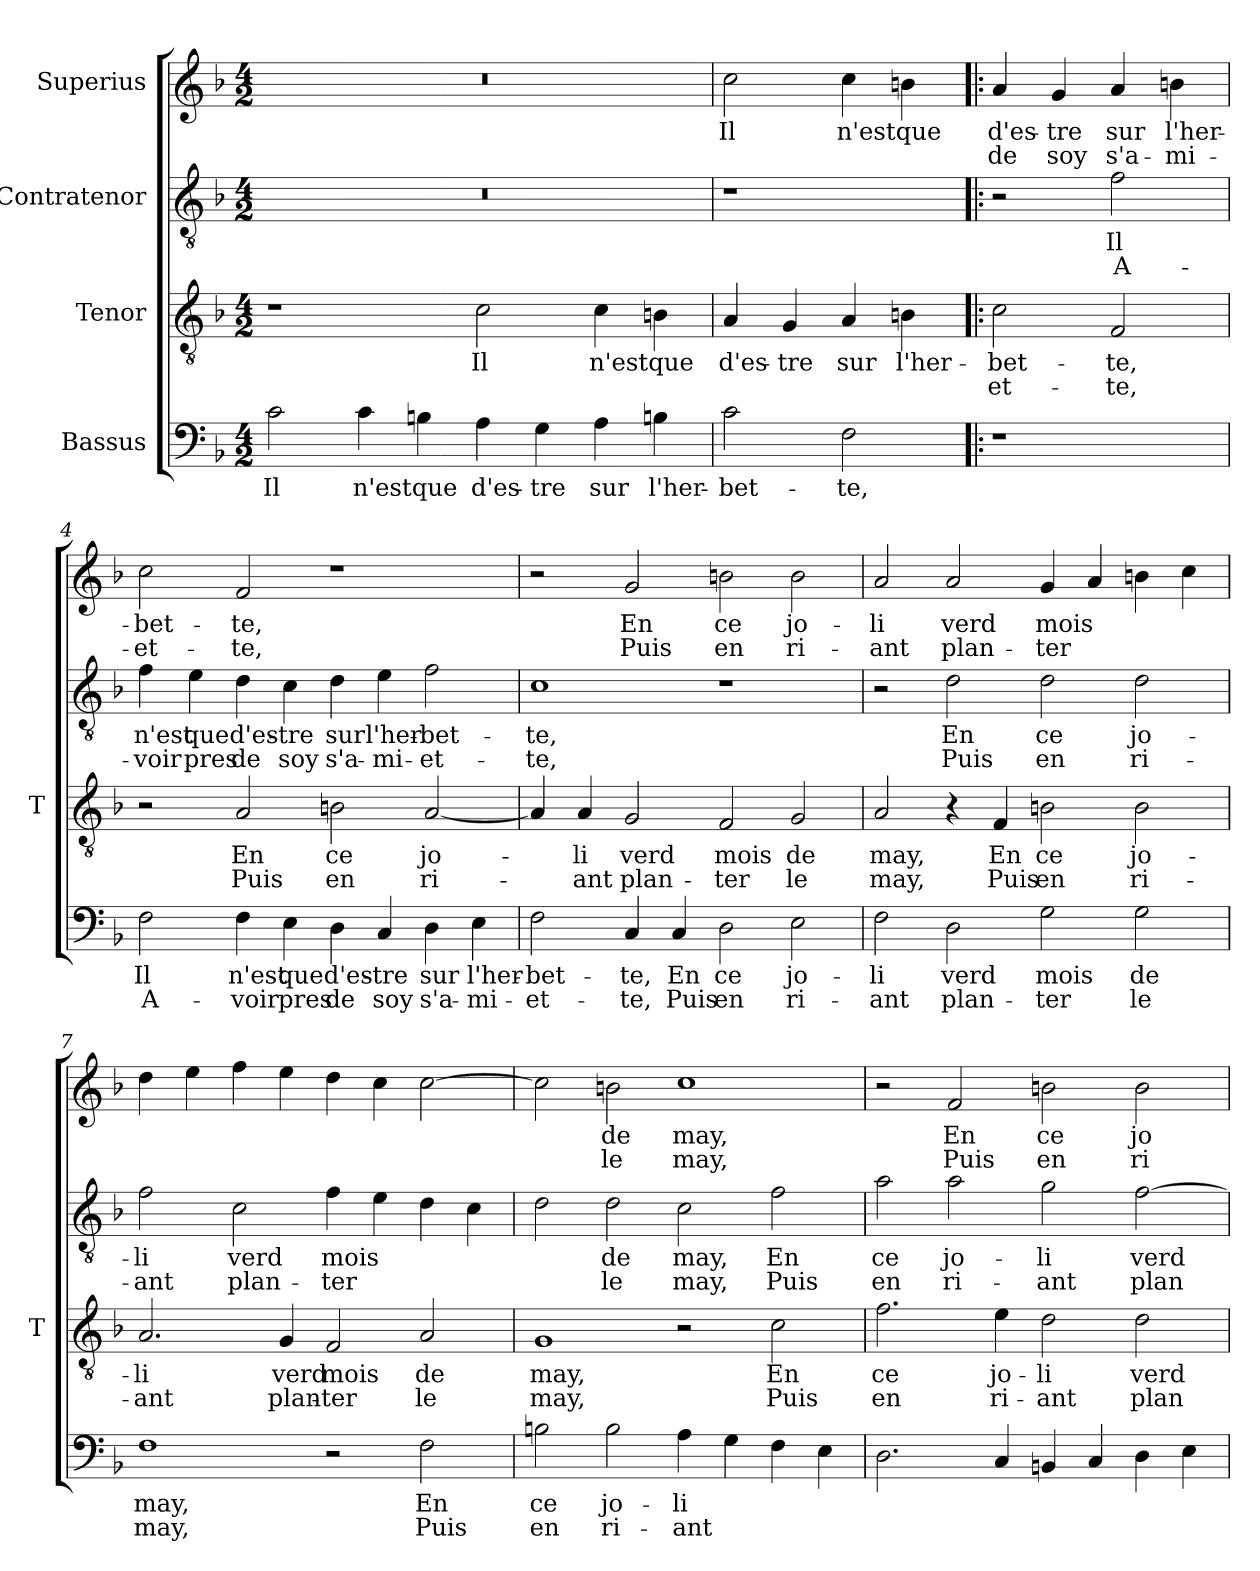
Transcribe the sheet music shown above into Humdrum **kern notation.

**kern	**text	**text	**kern	**text	**text	**kern	**text	**text	**kern	**text	**text
*part4	*part4	*part4	*part3	*part3	*part3	*part2	*part2	*part2	*part1	*part1	*part1
*staff4	*staff4	*staff4	*staff3	*staff3	*staff3	*staff2	*staff2	*staff2	*staff1	*staff1	*staff1
*I"Bassus	*	*	*I"Tenor	*	*	*I"Contratenor	*	*	*I"Superius	*	*
*	*	*	*I'T	*	*	*	*	*	*	*	*
*clefF4	*	*	*clefGv2	*	*	*clefGv2	*	*	*clefG2	*	*
*k[b-]	*	*	*k[b-]	*	*	*k[b-]	*	*	*k[b-]	*	*
*M4/2	*	*	*M4/2	*	*	*M4/2	*	*	*M4/2	*	*
=1	=1	=1	=1	=1	=1	=1	=1	=1	=1	=1	=1
2c	-Il	.	1r	.	.	0r	.	.	0r	.	.
4c	-n'est	.	.	.	.	.	.	.	.	.	.
4Bn	-que	.	.	.	.	.	.	.	.	.	.
4A	d'es-	.	2c	-Il	.	.	.	.	.	.	.
4G	-tre	.	.	.	.	.	.	.	.	.	.
4A	-sur	.	4c	-n'est	.	.	.	.	.	.	.
4Bn	l'her-	.	4Bn	-que	.	.	.	.	.	.	.
=2	=2	=2	=2	=2	=2	=2	=2	=2	=2	=2	=2
2c	bet-	.	4A	d'es-	.	1r	.	.	2cc	-Il	.
.	.	.	4G	-tre	.	.	.	.	.	.	.
2F	-te,	.	4A	-sur	.	.	.	.	4cc	-n'est	.
.	.	.	4Bn	l'her-	.	.	.	.	4bn	-que	.
=3!|:	=3!|:	=3!|:	=3!|:	=3!|:	=3!|:	=3!|:	=3!|:	=3!|:	=3!|:	=3!|:	=3!|:
1r	.	.	2c	bet-	- et-	2r	.	.	4a	d'es-	-de
.	.	.	.	.	.	.	.	.	4g	-tre	-soy
.	.	.	2F	-te,	-te,	2f	-Il	A-	4a	-sur	s'a-
.	.	.	.	.	.	.	.	.	4bn	l'her-	mi-
=4	=4	=4	=4	=4	=4	=4	=4	=4	=4	=4	=4
2F	-Il	A-	2r	.	.	4f	-n'est	-voir	2cc	bet-	et-
.	.	.	.	.	.	4e	-que	-pres	.	.	.
4F	-n'est	-voir	2A	-En	-Puis	4d	d'es-	-de	2f	-te,	-te,
4E	-que	-pres	.	.	.	4c	-tre	-soy	.	.	.
4D	d'es-	-de	2Bn	-ce	-en	4d	-sur	s'a-	1r	.	.
4C	-tre	-soy	.	.	.	4e	l'her-	mi-	.	.	.
4D	-sur	s'a-	[2A	jo-	ri-	2f	bet-	et-	.	.	.
4E	l'her-	mi-	.	.	.	.	.	.	.	.	.
=5	=5	=5	=5	=5	=5	=5	=5	=5	=5	=5	=5
2F	bet-	et-	4A]	.	.	1c	-te,	-te,	2r	.	.
.	.	.	4A	-li	-ant	.	.	.	.	.	.
4C	-te,	-te,	2G	-verd	plan-	.	.	.	2g	-En	-Puis
4C	-En	-Puis	.	.	.	.	.	.	.	.	.
2D	-ce	-en	2F	-mois	-ter	1r	.	.	2bn	-ce	-en
2E	jo-	ri-	2G	-de	-le	.	.	.	2b	jo-	ri-
=6	=6	=6	=6	=6	=6	=6	=6	=6	=6	=6	=6
2F	-li	-ant	2A	-may,	-may,	2r	.	.	2a	-li	-ant
2D	-verd	plan-	4r	.	.	2d	-En	-Puis	2a	-verd	plan-
.	.	.	4F	-En	-Puis	.	.	.	.	.	.
2G	-mois	-ter	2Bn	-ce	-en	2d	-ce	-en	4g	-mois	-ter
.	.	.	.	.	.	.	.	.	4a	.	.
2G	-de	-le	2B	jo-	ri-	2d	jo-	ri-	4bn	.	.
.	.	.	.	.	.	.	.	.	4cc	.	.
=7	=7	=7	=7	=7	=7	=7	=7	=7	=7	=7	=7
1F	-may,	-may,	2.A	-li	-ant	2f	-li	-ant	4dd	.	.
.	.	.	.	.	.	.	.	.	4ee	.	.
.	.	.	.	.	.	2c	-verd	plan-	4ff	.	.
.	.	.	4G	-verd	plan-	.	.	.	4ee	.	.
2r	.	.	2F	-mois	-ter	4f	-mois	-ter	4dd	.	.
.	.	.	.	.	.	4e	.	.	4cc	.	.
2F	-En	-Puis	2A	-de	-le	4d	.	.	[2cc	.	.
.	.	.	.	.	.	4c	.	.	.	.	.
=8	=8	=8	=8	=8	=8	=8	=8	=8	=8	=8	=8
2Bn	-ce	-en	1G	-may,	-may,	2d	.	.	2cc]	.	.
2B	jo-	ri-	.	.	.	2d	-de	-le	2bn	-de	-le
4A	-li	-ant	2r	.	.	2c	-may,	-may,	1cc	-may,	-may,
4G	.	.	.	.	.	.	.	.	.	.	.
4F	.	.	2c	-En	-Puis	2f	-En	-Puis	.	.	.
4E	.	.	.	.	.	.	.	.	.	.	.
=9	=9	=9	=9	=9	=9	=9	=9	=9	=9	=9	=9
2.D	.	.	2.f	-ce	-en	2a	-ce	-en	2r	.	.
.	.	.	.	.	.	2a	jo-	ri-	2f	-En	-Puis
4C	.	.	4e	jo-	ri-	.	.	.	.	.	.
4BBn	.	.	2d	-li	-ant	2g	-li	-ant	2bn	-ce	-en
4C	.	.	.	.	.	.	.	.	.	.	.
4D	.	.	2d	-verd	plan-	[2f	-verd	-plan	2b	jo-	ri-
4E	.	.	.	.	.	.	.	.	.	.	.
=	=	=	=	=	=	=	=	=	=	=	=
*-	*-	*-	*-	*-	*-	*-	*-	*-	*-	*-	*-
